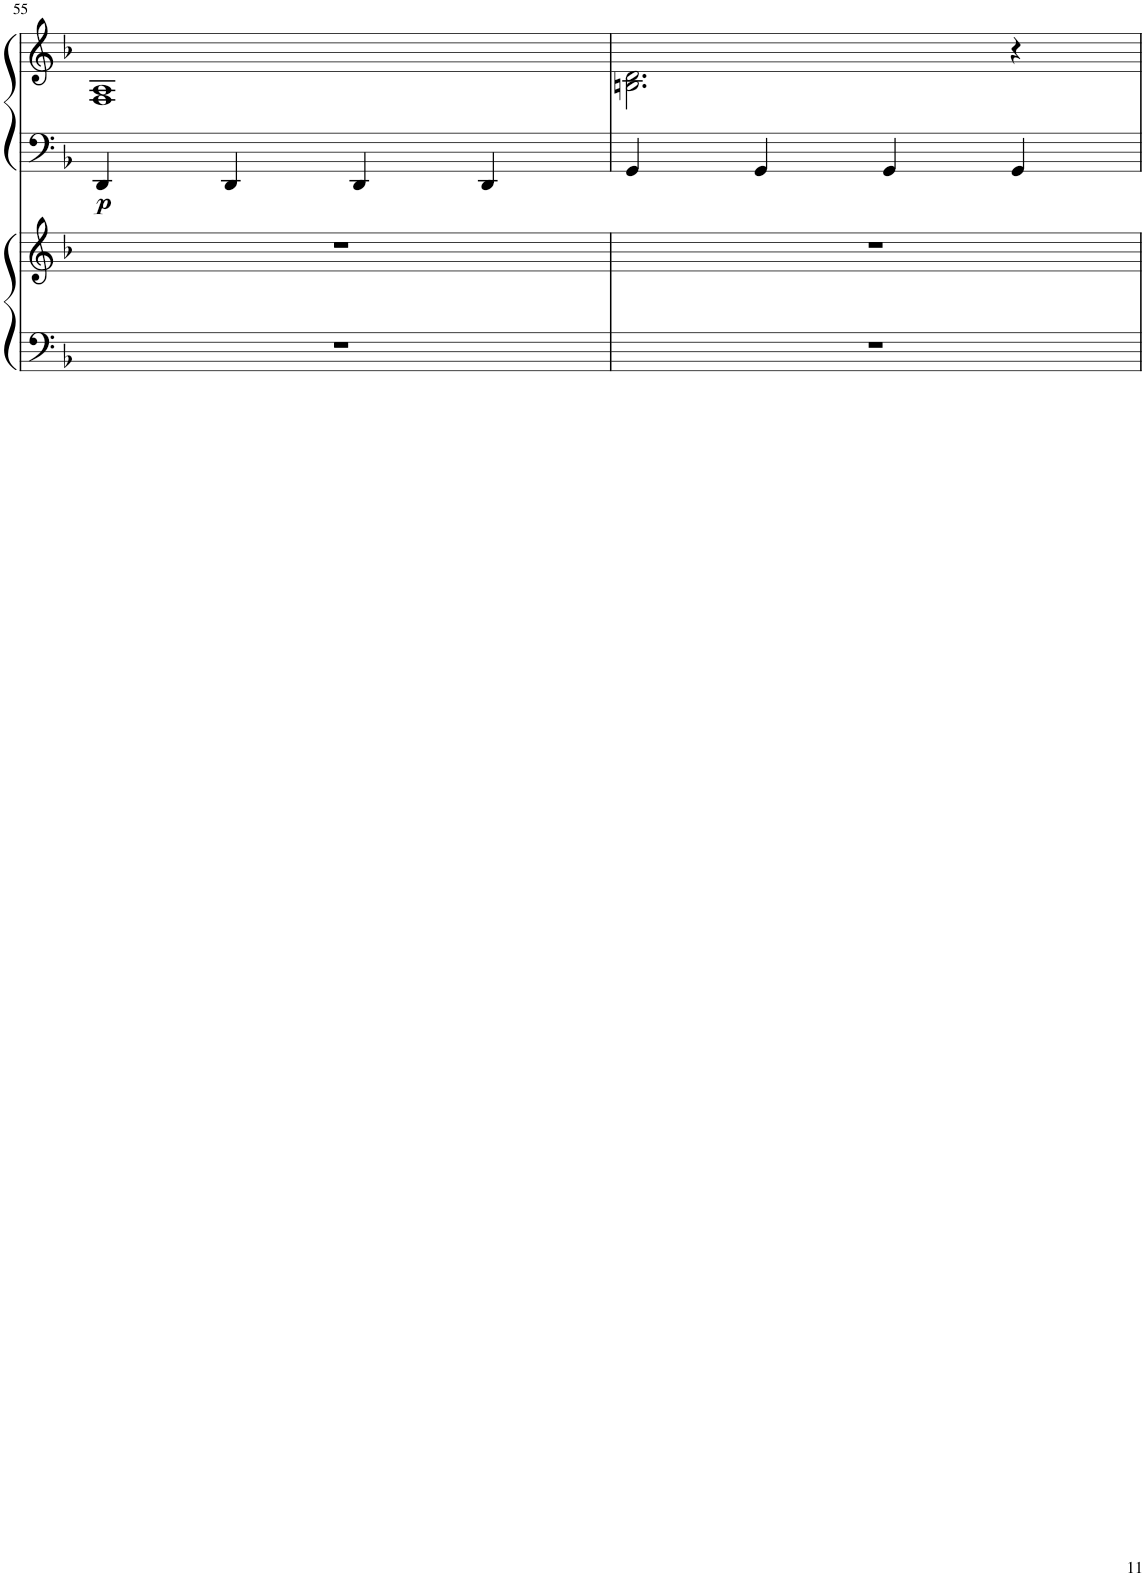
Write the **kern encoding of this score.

**kern	**kern	**kern	**kern	**dynam
*part2	*part2	*part1	*part1	*part1
*staff4	*staff3	*staff2	*staff1	*staff1/2
*I"Piano	*	*I"Piano	*	*
*I'Pno	*	*I'Pno	*	*
!!LO:PB:g=z
*clefF4	*clefG2	*clefG2	*clefG2	*
*k[b-]	*k[b-]	*k[b-]	*k[b-]	*
*	*	*M4/4	*M4/4	*
=55	=55	=55	=55	=55
!	!	!	!	!LO:DY:b=2
1r	1r	4DD/	1F 1A	p
.	.	4DD/	.	.
.	.	4DD/	.	.
.	.	4DD/	.	.
=56	=56	=56	=56	=56
1r	1r	4GG/	2.Bn\ 2.d\	.
.	.	4GG/	.	.
.	.	4GG/	.	.
.	.	4GG/	4r	.
=	=	=	=	=
*-	*-	*-	*-	*-
